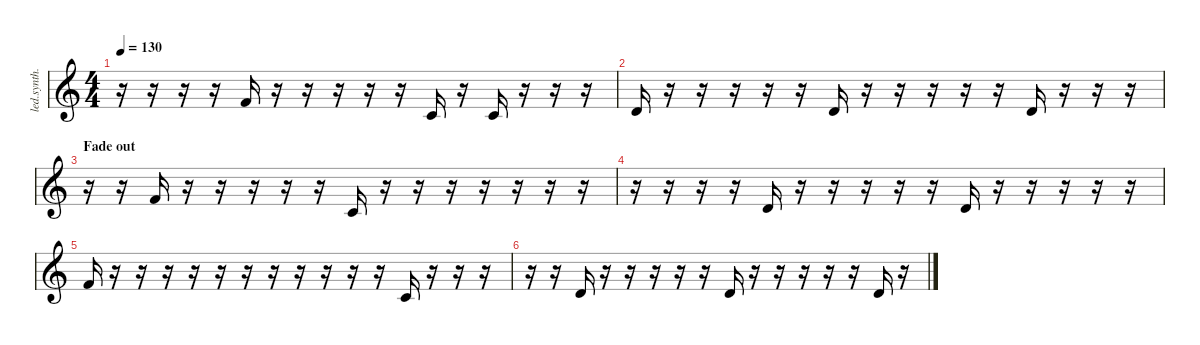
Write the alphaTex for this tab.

\defaultSystemsLayout 4
\hideDynamics
\bracketExtendMode nobrackets
\otherSystemsTrackNameOrientation horizontal
\track ("Synth 1-RH-b-hid" "led.synth.") {defaultSystemsLayout 4 instrument lead8bassandlead}
\staff {score}
\tuning (E4 B3 G3 D3 A2 E2 B1)
\ts (4 4)
\tempo 130
\clef g2
\ks c
r.16{dy f} r.16 r.16 r.16 1.1.16 r.16 r.16 r.16 r.16 r.16 1.2.16 r.16 1.2.16 r.16 r.16 r.16 |
3.2.16 r.16 r.16 r.16 r.16 r.16 3.2.16 r.16 r.16 r.16 r.16 r.16 3.2.16 r.16 r.16 r.16 |
\section ("" "Fade out")
r.16 r.16 1.1.16 r.16 r.16 r.16 r.16 r.16 1.2.16 r.16 r.16 r.16 r.16 r.16 r.16 r.16 |
r.16 r.16 r.16 r.16 3.2.16 r.16 r.16 r.16 r.16 r.16 3.2.16 r.16 r.16 r.16 r.16 r.16 |
1.1.16 r.16 r.16 r.16 r.16 r.16 r.16 r.16 r.16 r.16 r.16 r.16 1.2.16 r.16 r.16 r.16 |
r.16 r.16 3.2.16 r.16 r.16 r.16 r.16 r.16 3.2.16 r.16 r.16 r.16 r.16 r.16 3.2.16 r.16
